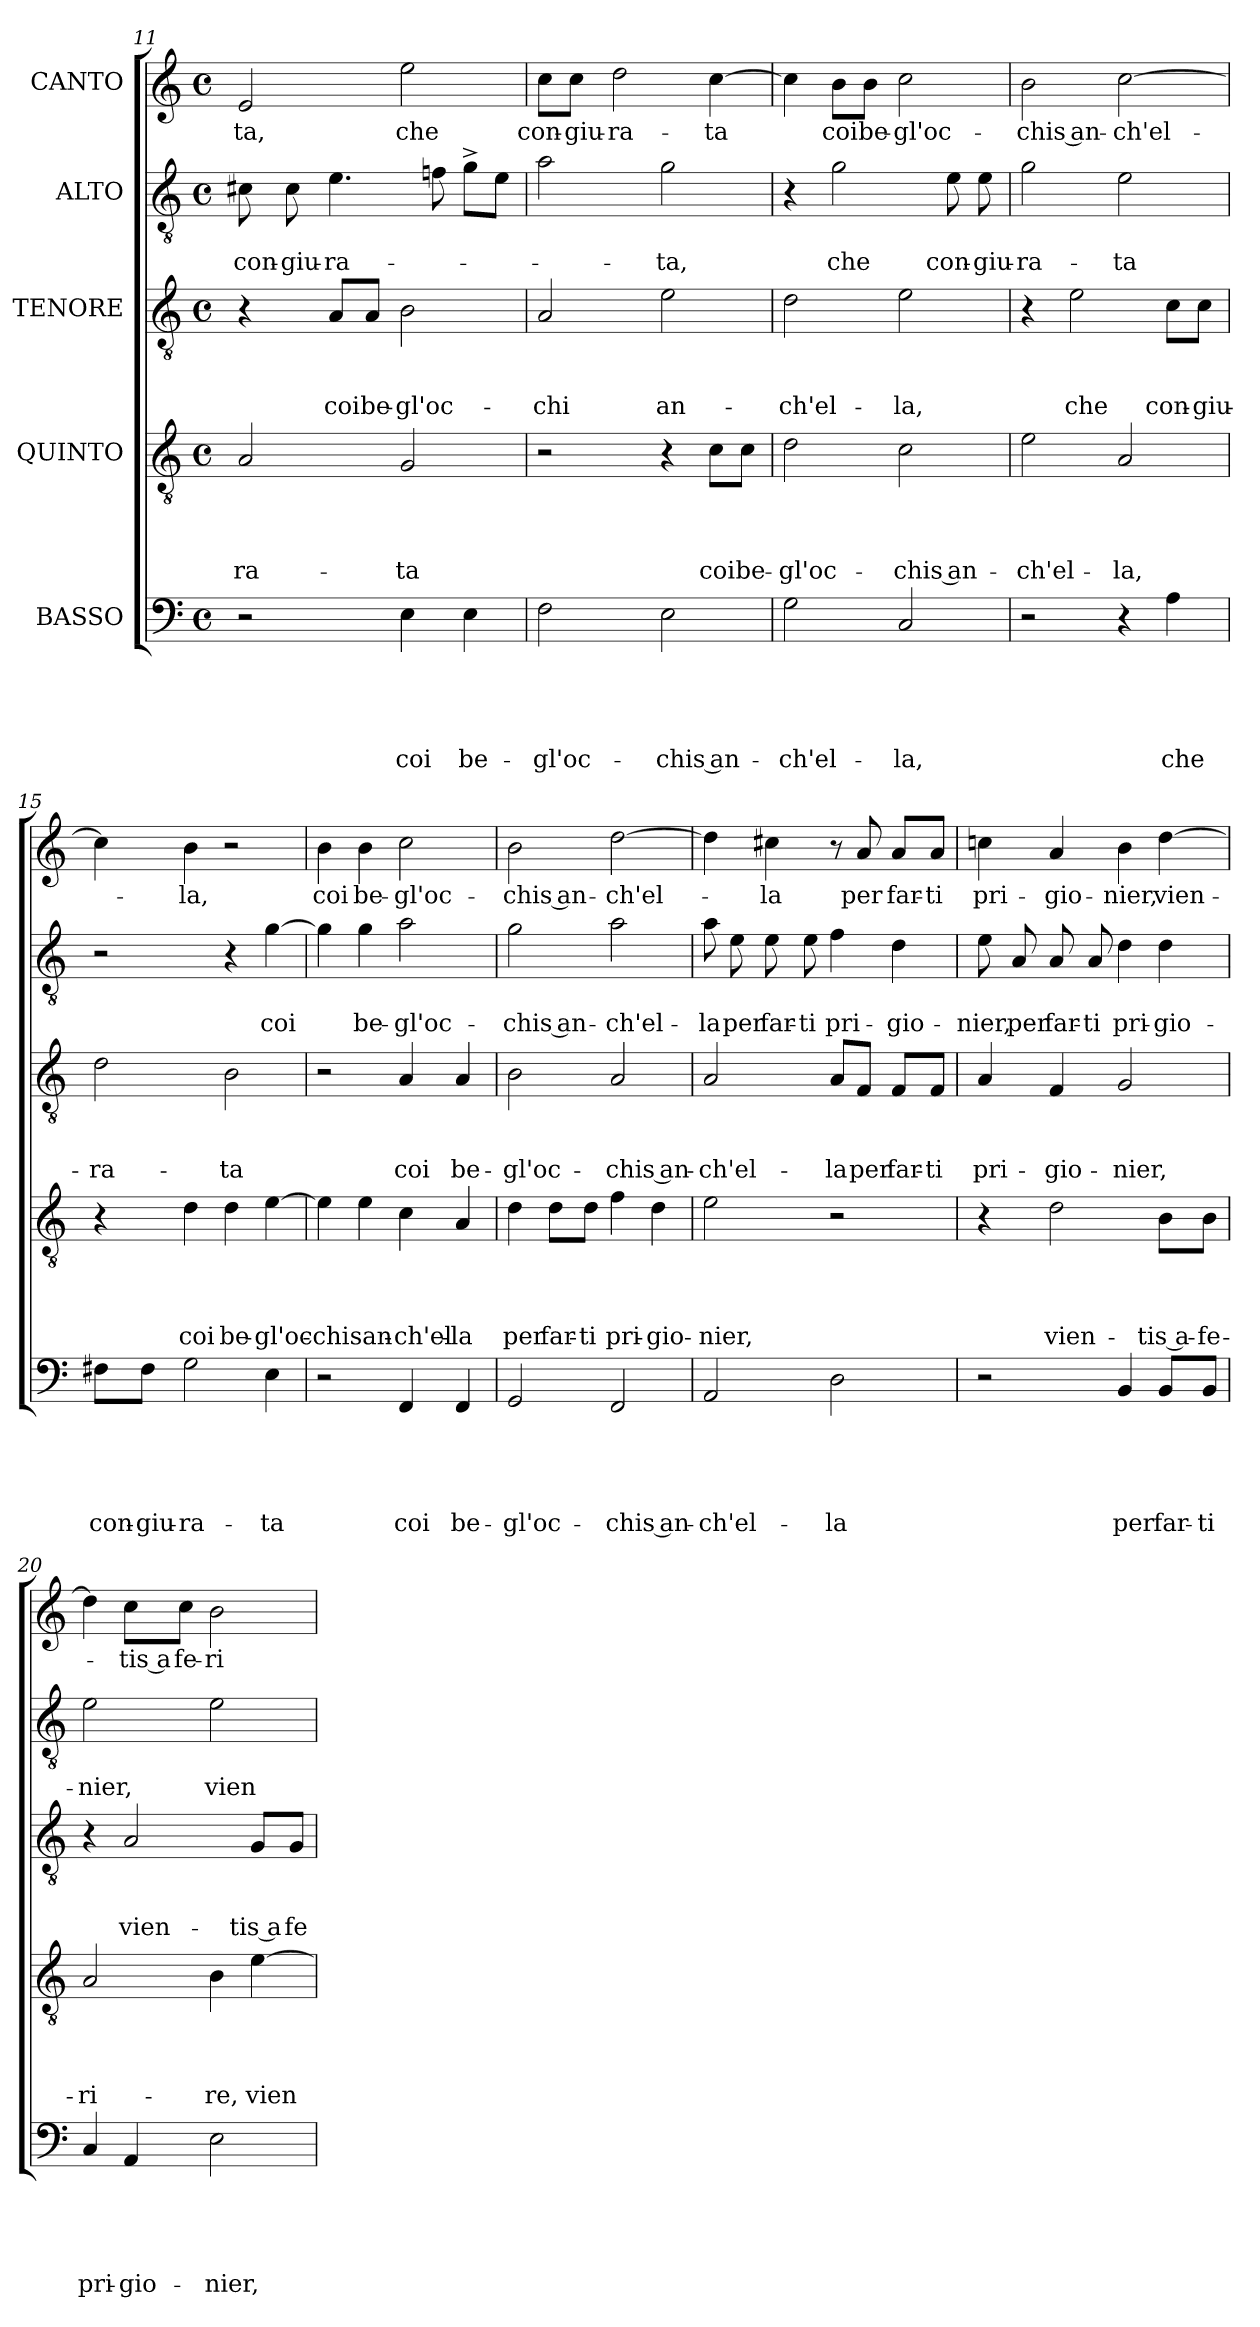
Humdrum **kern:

**kern	**text	**text	**text	**text	**text	**kern	**text	**text	**text	**text	**kern	**text	**text	**text	**kern	**text	**text	**kern	**text
*part5	*part5	*part5	*part5	*part5	*part5	*part4	*part4	*part4	*part4	*part4	*part3	*part3	*part3	*part3	*part2	*part2	*part2	*part1	*part1
*staff5	*staff5	*staff5	*staff5	*staff5	*staff5	*staff4	*staff4	*staff4	*staff4	*staff4	*staff3	*staff3	*staff3	*staff3	*staff2	*staff2	*staff2	*staff1	*staff1
*I"BASSO	*	*	*	*	*	*I"QUINTO	*	*	*	*	*I"TENORE	*	*	*	*I"ALTO	*	*	*I"CANTO	*
*clefF4	*	*	*	*	*	*clefGv2	*	*	*	*	*clefGv2	*	*	*	*clefGv2	*	*	*clefG2	*
*k[]	*	*	*	*	*	*k[]	*	*	*	*	*k[]	*	*	*	*k[]	*	*	*k[]	*
*C:	*	*	*	*	*	*C:	*	*	*	*	*C:	*	*	*	*C:	*	*	*C:	*
*M4/4	*	*	*	*	*	*M4/4	*	*	*	*	*M4/4	*	*	*	*M4/4	*	*	*M4/4	*
*met(c)	*	*	*	*	*	*met(c)	*	*	*	*	*met(c)	*	*	*	*met(c)	*	*	*met(c)	*
=11	=11	=11	=11	=11	=11	=11	=11	=11	=11	=11	=11	=11	=11	=11	=11	=11	=11	=11	=11
!	!	!	!	!	!	!	!	!	!	!LO:LY:b	!	!	!	!	!	!	!LO:LY:b	!	!LO:LY:b
2r	.	.	.	.	.	2A/	.	.	.	-ra-	4r	.	.	.	8c#X\	.	con-	2e/	-ta,
!	!	!	!	!	!	!	!	!	!	!	!	!	!	!	!	!	!LO:LY:b	!	!
.	.	.	.	.	.	.	.	.	.	.	.	.	.	.	8c#i\	.	-giu-	.	.
!	!	!	!	!	!	!	!	!	!	!	!	!	!	!LO:LY:b	!	!	!LO:LY:b:rj	!	!
.	.	.	.	.	.	.	.	.	.	.	8A/L	.	.	coi	4.e\	.	-ra-	.	.
!	!	!	!	!	!	!	!	!	!	!	!	!	!	!LO:LY:b	!	!	!	!	!
.	.	.	.	.	.	.	.	.	.	.	8A/J	.	.	be-	.	.	.	.	.
!	!	!	!	!	!LO:LY:b	!	!	!	!	!LO:LY:b	!	!	!	!LO:LY:b	!	!	!	!	!LO:LY:b
4E\	.	.	.	.	coi	2G/	.	.	.	-ta	2B\	.	.	-gl'oc-	.	.	.	2ee\	che
.	.	.	.	.	.	.	.	.	.	.	.	.	.	.	8fni\	.	.	.	.
!	!	!	!	!	!LO:LY:b	!	!	!	!	!	!	!	!	!	!	!	!	!	!
4E\	.	.	.	.	be-	.	.	.	.	.	.	.	.	.	8g^>\L	.	.	.	.
.	.	.	.	.	.	.	.	.	.	.	.	.	.	.	8e\J	.	.	.	.
=12	=12	=12	=12	=12	=12	=12	=12	=12	=12	=12	=12	=12	=12	=12	=12	=12	=12	=12	=12
!	!	!	!	!	!LO:LY:b	!	!	!	!	!	!	!	!	!LO:LY:b	!	!	!	!	!LO:LY:b
2F\	.	.	.	.	-gl'oc-	2r	.	.	.	.	2A/	.	.	-chi	2a\	.	.	8cc\L	con-
!	!	!	!	!	!	!	!	!	!	!	!	!	!	!	!	!	!	!	!LO:LY:b
.	.	.	.	.	.	.	.	.	.	.	.	.	.	.	.	.	.	8cc\J	-giu-
!	!	!	!	!	!	!	!	!	!	!	!	!	!	!	!	!	!	!	!LO:LY:b:rj
.	.	.	.	.	.	.	.	.	.	.	.	.	.	.	.	.	.	2dd\	-ra-
!	!	!	!	!	!LO:LY:b:rj	!	!	!	!	!	!	!	!	!LO:LY:b	!	!	!LO:LY:b	!	!
2E\	.	.	.	.	-chis an-	4r	.	.	.	.	2e\	.	.	an-	2g\	.	-ta,	.	.
!	!	!	!	!	!	!	!	!	!	!LO:LY:b	!	!	!	!	!	!	!	!	!LO:LY:b
.	.	.	.	.	.	8c\L	.	.	.	coi	.	.	.	.	.	.	.	[>4cc\	-ta
!	!	!	!	!	!	!	!	!	!	!LO:LY:b	!	!	!	!	!	!	!	!	!
.	.	.	.	.	.	8c\J	.	.	.	be-	.	.	.	.	.	.	.	.	.
=13	=13	=13	=13	=13	=13	=13	=13	=13	=13	=13	=13	=13	=13	=13	=13	=13	=13	=13	=13
!	!	!	!	!	!LO:LY:b	!	!	!	!	!LO:LY:b	!	!	!	!LO:LY:b	!	!	!	!	!
2G\	.	.	.	.	-ch'el-	2d\	.	.	.	-gl'oc-	2d\	.	.	-ch'el-	4r	.	.	4cc\]	.
!	!	!	!	!	!	!	!	!	!	!	!	!	!	!	!	!	!LO:LY:b	!	!LO:LY:b
.	.	.	.	.	.	.	.	.	.	.	.	.	.	.	2g\	.	che	8b\L	coi
!	!	!	!	!	!	!	!	!	!	!	!	!	!	!	!	!	!	!	!LO:LY:b
.	.	.	.	.	.	.	.	.	.	.	.	.	.	.	.	.	.	8b\J	be-
!	!	!	!	!	!LO:LY:b	!	!	!	!	!LO:LY:b:rj	!	!	!	!LO:LY:b	!	!	!	!	!LO:LY:b
2C/	.	.	.	.	-la,	2c\	.	.	.	-chis an-	2e\	.	.	-la,	.	.	.	2cc\	-gl'oc-
!	!	!	!	!	!	!	!	!	!	!	!	!	!	!	!	!	!LO:LY:b	!	!
.	.	.	.	.	.	.	.	.	.	.	.	.	.	.	8e\	.	con-	.	.
!	!	!	!	!	!	!	!	!	!	!	!	!	!	!	!	!	!LO:LY:b	!	!
.	.	.	.	.	.	.	.	.	.	.	.	.	.	.	8e\	.	-giu-	.	.
!!LO:LB:g=z
=14	=14	=14	=14	=14	=14	=14	=14	=14	=14	=14	=14	=14	=14	=14	=14	=14	=14	=14	=14
!	!	!	!	!	!	!	!	!	!	!LO:LY:b	!	!	!	!	!	!	!LO:LY:b	!	!LO:LY:b:rj
2r	.	.	.	.	.	2e\	.	.	.	-ch'el-	4r	.	.	.	2g\	.	-ra-	2b\	-chis an-
!	!	!	!	!	!	!	!	!	!	!	!	!	!	!LO:LY:b	!	!	!	!	!
.	.	.	.	.	.	.	.	.	.	.	2e\	.	.	che	.	.	.	.	.
!	!	!	!	!	!	!	!	!	!	!LO:LY:b	!	!	!	!	!	!	!LO:LY:b	!	!LO:LY:b
4r	.	.	.	.	.	2A/	.	.	.	-la,	.	.	.	.	2e\	.	-ta	[>2cc\	-ch'el-
!	!	!	!	!	!LO:LY:b	!	!	!	!	!	!	!	!	!LO:LY:b	!	!	!	!	!
4A\	.	.	.	.	che	.	.	.	.	.	8c\L	.	.	con-	.	.	.	.	.
!	!	!	!	!	!	!	!	!	!	!	!	!	!	!LO:LY:b:rj	!	!	!	!	!
.	.	.	.	.	.	.	.	.	.	.	8c\J	.	.	-giu-	.	.	.	.	.
=15	=15	=15	=15	=15	=15	=15	=15	=15	=15	=15	=15	=15	=15	=15	=15	=15	=15	=15	=15
!	!	!	!	!	!LO:LY:b	!	!	!	!	!	!	!	!	!LO:LY:b	!	!	!	!	!
8F#X\L	.	.	.	.	con-	4r	.	.	.	.	2d\	.	.	-ra-	2r	.	.	4cc\]	.
!	!	!	!	!	!LO:LY:b	!	!	!	!	!	!	!	!	!	!	!	!	!	!
8F#\J	.	.	.	.	-giu-	.	.	.	.	.	.	.	.	.	.	.	.	.	.
!	!	!	!	!	!LO:LY:b:rj	!	!	!	!	!LO:LY:b	!	!	!	!	!	!	!	!	!LO:LY:b
2G\	.	.	.	.	-ra-	4d\	.	.	.	coi	.	.	.	.	.	.	.	4b\	-la,
!	!	!	!	!	!	!	!	!	!	!LO:LY:b	!	!	!	!LO:LY:b	!	!	!	!	!
.	.	.	.	.	.	4d\	.	.	.	be-	2B\	.	.	-ta	4r	.	.	2r	.
!	!	!	!	!	!LO:LY:b	!	!	!	!	!LO:LY:b	!	!	!	!	!	!	!LO:LY:b	!	!
4E\	.	.	.	.	-ta	[>4e\	.	.	.	-gl'oc-	.	.	.	.	[>4g\	.	coi	.	.
=16	=16	=16	=16	=16	=16	=16	=16	=16	=16	=16	=16	=16	=16	=16	=16	=16	=16	=16	=16
!	!	!	!	!	!	!	!	!	!	!LO:LY:b	!	!	!	!	!	!	!	!	!LO:LY:b
2r	.	.	.	.	.	4e\]	.	.	.	-chi	2r	.	.	.	4g\]	.	.	4b\	coi
!	!	!	!	!	!	!	!	!	!	!LO:LY:b	!	!	!	!	!	!	!LO:LY:b	!	!LO:LY:b
.	.	.	.	.	.	4e\	.	.	.	san-	.	.	.	.	4g\	.	be-	4b\	be-
!	!	!	!	!	!LO:LY:b	!	!	!	!	!LO:LY:b:rj	!	!	!	!LO:LY:b	!	!	!LO:LY:b	!	!LO:LY:b
4FF/	.	.	.	.	coi	4c\	.	.	.	-ch'el-	4A/	.	.	coi	2a\	.	-gl'oc-	2cc\	-gl'oc-
!	!	!	!	!	!LO:LY:b	!	!	!	!	!LO:LY:b:rj	!	!	!	!LO:LY:b	!	!	!	!	!
4FF/	.	.	.	.	be-	4A/	.	.	.	-la	4A/	.	.	be-	.	.	.	.	.
=17	=17	=17	=17	=17	=17	=17	=17	=17	=17	=17	=17	=17	=17	=17	=17	=17	=17	=17	=17
!	!	!	!	!	!LO:LY:b	!	!	!	!	!LO:LY:b	!	!	!	!LO:LY:b	!	!	!LO:LY:b:rj	!	!LO:LY:b:rj
2GG/	.	.	.	.	-gl'oc-	4d\	.	.	.	per	2B\	.	.	-gl'oc-	2g\	.	-chis an-	2b\	-chis an-
!	!	!	!	!	!	!	!	!	!	!LO:LY:b	!	!	!	!	!	!	!	!	!
.	.	.	.	.	.	8d\L	.	.	.	far-	.	.	.	.	.	.	.	.	.
!	!	!	!	!	!	!	!	!	!	!LO:LY:b:rj	!	!	!	!	!	!	!	!	!
.	.	.	.	.	.	8d\J	.	.	.	-ti	.	.	.	.	.	.	.	.	.
!	!	!	!	!	!LO:LY:b:rj	!	!	!	!	!LO:LY:b	!	!	!	!LO:LY:b:rj	!	!	!LO:LY:b	!	!LO:LY:b
2FF/	.	.	.	.	-chis an-	4f\	.	.	.	pri-	2A/	.	.	-chis an-	2a\	.	-ch'el-	[>2dd\	-ch'el-
!	!	!	!	!	!	!	!	!	!	!LO:LY:b:rj	!	!	!	!	!	!	!	!	!
.	.	.	.	.	.	4d\	.	.	.	-gio-	.	.	.	.	.	.	.	.	.
=18	=18	=18	=18	=18	=18	=18	=18	=18	=18	=18	=18	=18	=18	=18	=18	=18	=18	=18	=18
!	!	!	!	!	!LO:LY:b	!	!	!	!	!LO:LY:b	!	!	!	!LO:LY:b	!	!	!LO:LY:b	!	!
2AA/	.	.	.	.	-ch'el-	2e\	.	.	.	-nier,	2A/	.	.	-ch'el-	8a\	.	-la	4dd\]	.
!	!	!	!	!	!	!	!	!	!	!	!	!	!	!	!	!	!LO:LY:b	!	!
.	.	.	.	.	.	.	.	.	.	.	.	.	.	.	8e\	.	per	.	.
!	!	!	!	!	!	!	!	!	!	!	!	!	!	!	!	!	!LO:LY:b	!	!LO:LY:b
.	.	.	.	.	.	.	.	.	.	.	.	.	.	.	8e\	.	far-	4cc#X\	-la
!	!	!	!	!	!	!	!	!	!	!	!	!	!	!	!	!	!LO:LY:b:rj	!	!
.	.	.	.	.	.	.	.	.	.	.	.	.	.	.	8e\	.	-ti	.	.
!	!	!	!	!	!LO:LY:b	!	!	!	!	!	!	!	!	!LO:LY:b	!	!	!LO:LY:b	!	!
2D\	.	.	.	.	-la	2r	.	.	.	.	8A/L	.	.	-la	4f\	.	pri-	8r	.
!	!	!	!	!	!	!	!	!	!	!	!	!	!	!LO:LY:b	!	!	!	!	!LO:LY:b
.	.	.	.	.	.	.	.	.	.	.	8F/J	.	.	per	.	.	.	8a/	per
!	!	!	!	!	!	!	!	!	!	!	!	!	!	!LO:LY:b	!	!	!LO:LY:b	!	!LO:LY:b
.	.	.	.	.	.	.	.	.	.	.	8F/L	.	.	far-	4d\	.	-gio-	8a/L	far-
!	!	!	!	!	!	!	!	!	!	!	!	!	!	!LO:LY:b:rj	!	!	!	!	!LO:LY:b:rj
.	.	.	.	.	.	.	.	.	.	.	8F/J	.	.	-ti	.	.	.	8a/J	-ti
=19	=19	=19	=19	=19	=19	=19	=19	=19	=19	=19	=19	=19	=19	=19	=19	=19	=19	=19	=19
!	!	!	!	!	!	!	!	!	!	!	!	!	!	!LO:LY:b	!	!	!LO:LY:b	!	!LO:LY:b
2r	.	.	.	.	.	4r	.	.	.	.	4A/	.	.	pri-	8e\	.	-nier,	4ccni\	pri-
!	!	!	!	!	!	!	!	!	!	!	!	!	!	!	!	!	!LO:LY:b	!	!
.	.	.	.	.	.	.	.	.	.	.	.	.	.	.	8A/	.	per	.	.
!	!	!	!	!	!	!	!	!	!	!LO:LY:b	!	!	!	!LO:LY:b	!	!	!LO:LY:b	!	!LO:LY:b
.	.	.	.	.	.	2d\	.	.	.	vien-	4F/	.	.	-gio-	8A/	.	far-	4a/	-gio-
!	!	!	!	!	!	!	!	!	!	!	!	!	!	!	!	!	!LO:LY:b:rj	!	!
.	.	.	.	.	.	.	.	.	.	.	.	.	.	.	8A/	.	-ti	.	.
!	!	!	!	!	!LO:LY:b	!	!	!	!	!	!	!	!	!LO:LY:b	!	!	!LO:LY:b	!	!LO:LY:b
4BB/	.	.	.	.	per	.	.	.	.	.	2G/	.	.	-nier,	4d\	.	pri-	4b\	-nier,
!	!	!	!	!	!LO:LY:b	!	!	!	!	!LO:LY:b:rj	!	!	!	!	!	!	!LO:LY:b	!	!LO:LY:b
8BB/L	.	.	.	.	far-	8B\L	.	.	.	-tis a-	.	.	.	.	4d\	.	-gio-	[<4dd\	vien-
!	!	!	!	!	!LO:LY:b:rj	!	!	!	!	!LO:LY:b:rj	!	!	!	!	!	!	!	!	!
8BB/J	.	.	.	.	-ti	8B\J	.	.	.	-fe-	.	.	.	.	.	.	.	.	.
!!LO:LB:g=z
=20	=20	=20	=20	=20	=20	=20	=20	=20	=20	=20	=20	=20	=20	=20	=20	=20	=20	=20	=20
!	!	!	!	!	!LO:LY:b	!	!	!	!	!LO:LY:b	!	!	!	!	!	!	!LO:LY:b	!	!
4C/	.	.	.	.	pri-	2A/	.	.	.	-ri-	4r	.	.	.	2e\	.	-nier,	4dd\]	.
!	!	!	!	!	!LO:LY:b	!	!	!	!	!	!	!	!	!LO:LY:b	!	!	!	!	!LO:LY:b:rj
4AA/	.	.	.	.	-gio-	.	.	.	.	.	2A/	.	.	vien-	.	.	.	8cc\L	-tis a
!	!	!	!	!	!	!	!	!	!	!	!	!	!	!	!	!	!	!	!LO:LY:b
.	.	.	.	.	.	.	.	.	.	.	.	.	.	.	.	.	.	8cc\J	fe-
!	!	!	!	!	!LO:LY:b	!	!	!	!	!LO:LY:b	!	!	!	!	!	!	!LO:LY:b	!	!LO:LY:b:rj
2E\	.	.	.	.	-nier,	4B\	.	.	.	-re,	.	.	.	.	2e\	.	vien-	2b\	-ri-
!	!	!	!	!	!	!	!	!	!	!LO:LY:b	!	!	!	!LO:LY:b:rj	!	!	!	!	!
.	.	.	.	.	.	[>4e\	.	.	.	vien-	8G/L	.	.	-tis a	.	.	.	.	.
!	!	!	!	!	!	!	!	!	!	!	!	!	!	!LO:LY:b	!	!	!	!	!
.	.	.	.	.	.	.	.	.	.	.	8G/J	.	.	fe-	.	.	.	.	.
=	=	=	=	=	=	=	=	=	=	=	=	=	=	=	=	=	=	=	=
*-	*-	*-	*-	*-	*-	*-	*-	*-	*-	*-	*-	*-	*-	*-	*-	*-	*-	*-	*-
